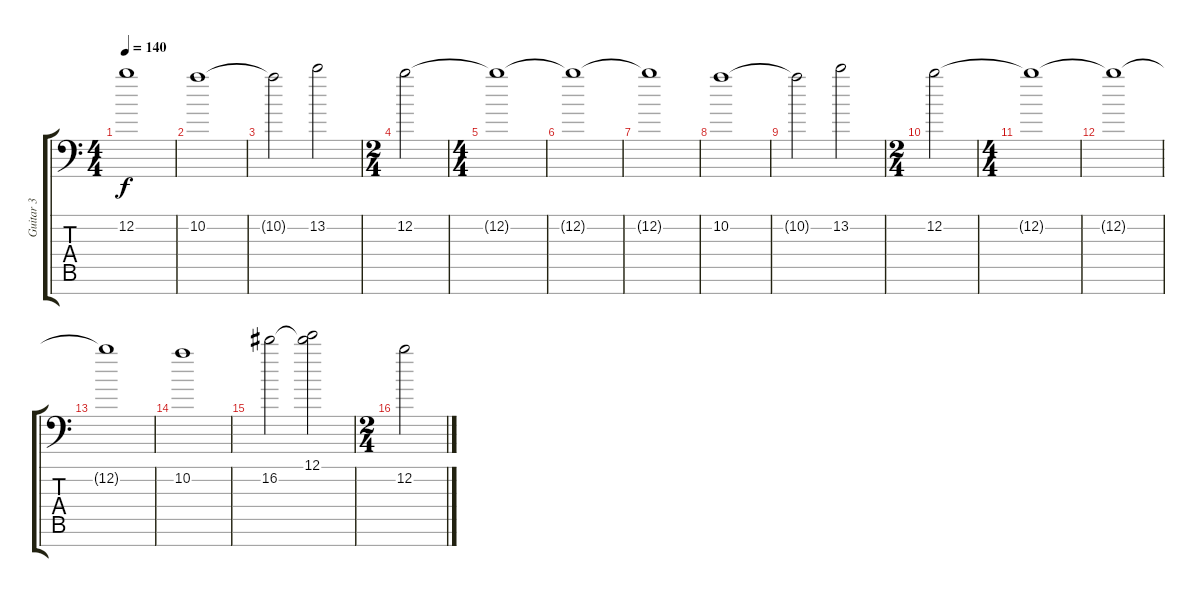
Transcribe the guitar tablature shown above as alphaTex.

\track ("Guitar 3" "Guitar 3") {instrument overdrivenguitar}
\staff {score tabs}
\tuning (E4 B3 G3 D3 A2 E2 A1) {hide}
\ts (4 4)
\tempo 140
\clef f4
\ks c
12.2{t}.1{dy f} |
10.2.1 |
10.2{t}.2 13.2.2 |
\ts (2 4)
12.2.2 |
\ts (4 4)
12.2{t}.1 |
12.2{t}.1 |
12.2{t}.1 |
10.2.1 |
10.2{t}.2 13.2.2 |
\ts (2 4)
12.2.2 |
\ts (4 4)
12.2{t}.1 |
12.2{t}.1 |
12.2{t}.1 |
10.2.1 |
16.2.2 (12.1 16.2{t}).2 |
\ts (2 4)
12.2.2
